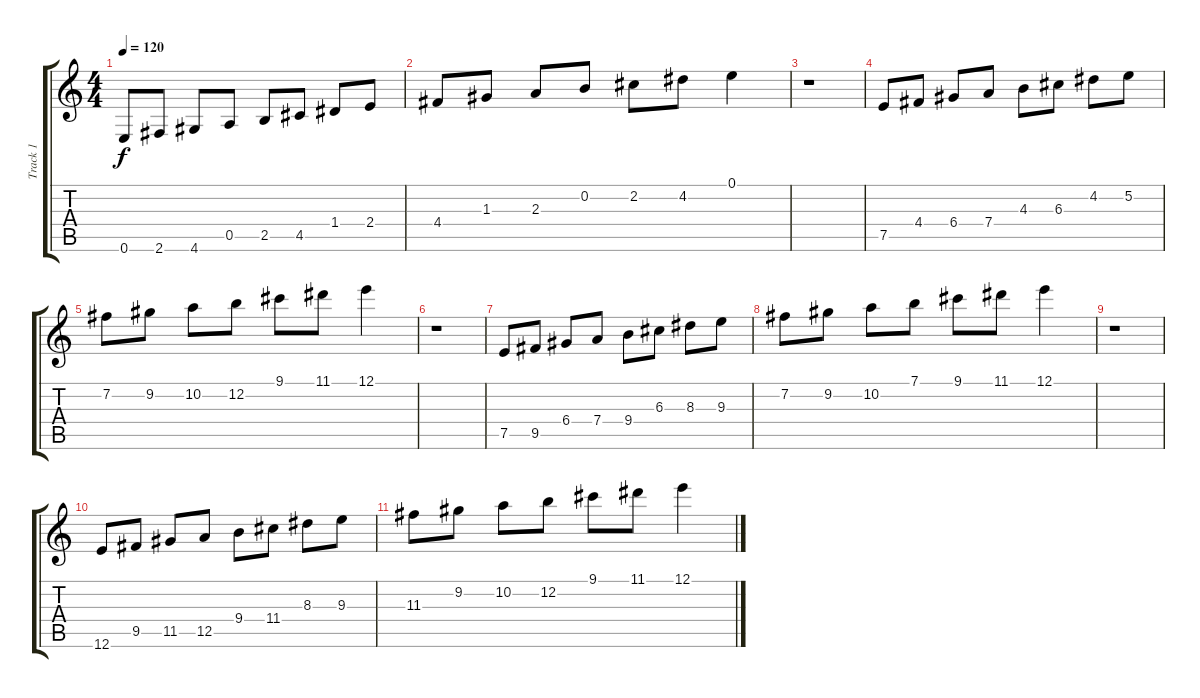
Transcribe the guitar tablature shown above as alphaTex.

\track ("Track 1" "Track 1") {instrument acousticguitarnylon}
\staff {score tabs}
\tuning (E4 B3 G3 D3 A2 E2) {hide}
\ts (4 4)
\tempo 120
\clef g2
\ks c
0.6.8{dy f instrument acousticguitarnylon} 2.6.8 4.6.8 0.5.8 2.5.8 4.5.8 1.4.8 2.4.8 |
4.4.8 1.3.8 2.3.8 0.2.8 2.2.8 4.2.8 0.1.4 |
r.1 |
7.5.8 4.4.8 6.4.8 7.4.8 4.3.8 6.3.8 4.2.8 5.2.8 |
7.2.8 9.2.8 10.2.8 12.2.8 9.1.8 11.1.8 12.1.4 |
r.1 |
7.5.8 9.5.8 6.4.8 7.4.8 9.4.8 6.3.8 8.3.8 9.3.8 |
7.2.8 9.2.8 10.2.8 7.1.8 9.1.8 11.1.8 12.1.4 |
r.1 |
12.6.8 9.5.8 11.5.8 12.5.8 9.4.8 11.4.8 8.3.8 9.3.8 |
11.3.8 9.2.8 10.2.8 12.2.8 9.1.8 11.1.8 12.1.4
